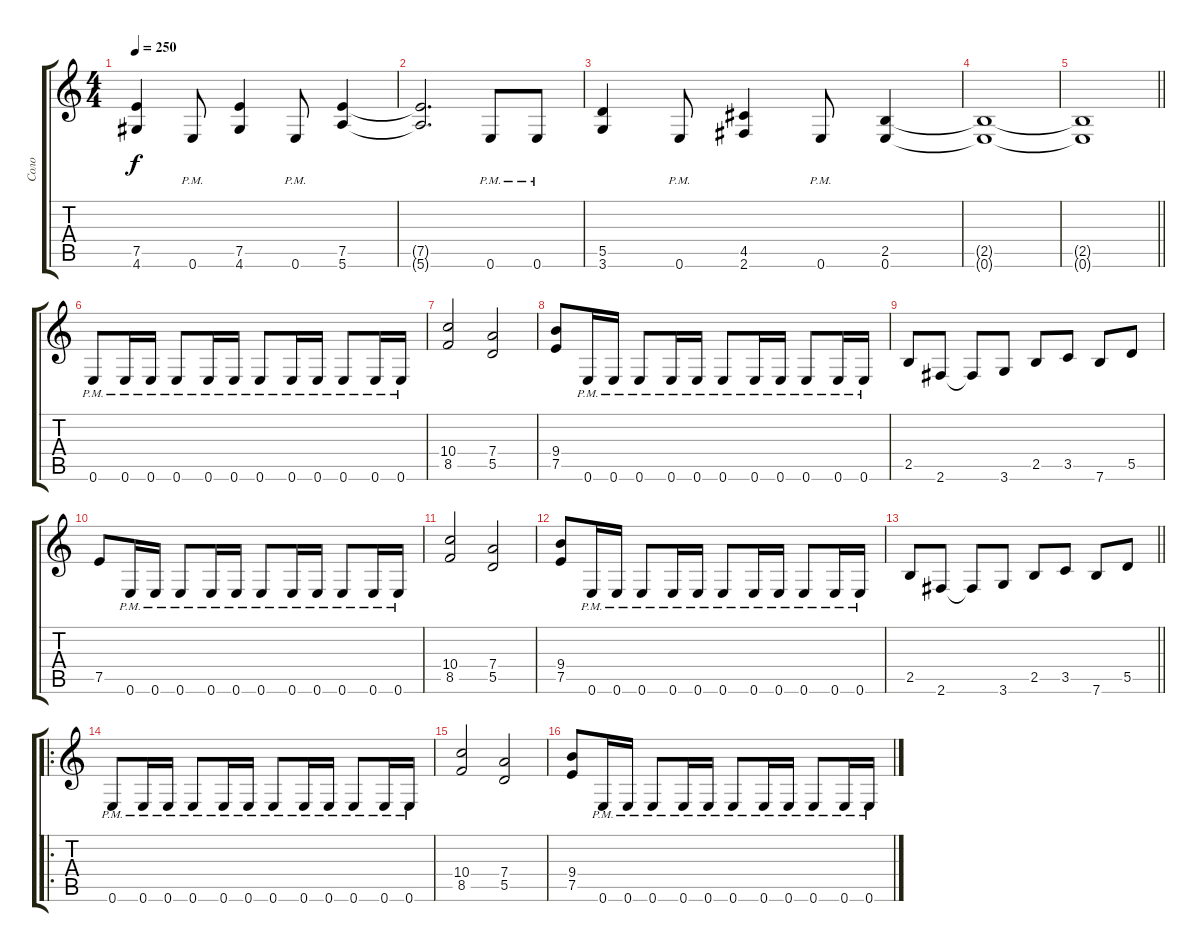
\track ("Соло" "Соло") {instrument distortionguitar}
\staff {score tabs}
\tuning (E4 B3 G3 D3 A2 E2) {hide}
\ts (4 4)
\tempo 250
\clef g2
\ks c
(7.5 4.6).4{dy f} 0.6{pm}.8 (7.5 4.6).4 0.6{pm}.8 (7.5 5.6).4 |
(7.5{t} 5.6{t}).2{d} 0.6{pm}.8 0.6{pm}.8 |
(5.5 3.6).4 0.6{pm}.8 (4.5 2.6).4 0.6{pm}.8 (2.5 0.6).4 |
(2.5{t} 0.6{t}).1 |
\barLineRight lightlight
(2.5{t} 0.6{t}).1 |
0.6{pm}.8 0.6{pm}.16 0.6{pm}.16 0.6{pm}.8 0.6{pm}.16 0.6{pm}.16 0.6{pm}.8 0.6{pm}.16 0.6{pm}.16 0.6{pm}.8 0.6{pm}.16 0.6{pm}.16 |
(10.4 8.5).2 (7.4 5.5).2 |
(9.4 7.5).8 0.6{pm}.16 0.6{pm}.16 0.6{pm}.8 0.6{pm}.16 0.6{pm}.16 0.6{pm}.8 0.6{pm}.16 0.6{pm}.16 0.6{pm}.8 0.6{pm}.16 0.6{pm}.16 |
2.5.8 2.6.8 2.6{t}.8 3.6.8 2.5.8 3.5.8 7.6.8 5.5.8 |
7.5.8 0.6{pm}.16 0.6{pm}.16 0.6{pm}.8 0.6{pm}.16 0.6{pm}.16 0.6{pm}.8 0.6{pm}.16 0.6{pm}.16 0.6{pm}.8 0.6{pm}.16 0.6{pm}.16 |
(10.4 8.5).2 (7.4 5.5).2 |
(9.4 7.5).8 0.6{pm}.16 0.6{pm}.16 0.6{pm}.8 0.6{pm}.16 0.6{pm}.16 0.6{pm}.8 0.6{pm}.16 0.6{pm}.16 0.6{pm}.8 0.6{pm}.16 0.6{pm}.16 |
\barLineRight lightlight
2.5.8 2.6.8 2.6{t}.8 3.6.8 2.5.8 3.5.8 7.6.8 5.5.8 |
\ro
0.6{pm}.8 0.6{pm}.16 0.6{pm}.16 0.6{pm}.8 0.6{pm}.16 0.6{pm}.16 0.6{pm}.8 0.6{pm}.16 0.6{pm}.16 0.6{pm}.8 0.6{pm}.16 0.6{pm}.16 |
(10.4 8.5).2 (7.4 5.5).2 |
(9.4 7.5).8 0.6{pm}.16 0.6{pm}.16 0.6{pm}.8 0.6{pm}.16 0.6{pm}.16 0.6{pm}.8 0.6{pm}.16 0.6{pm}.16 0.6{pm}.8 0.6{pm}.16 0.6{pm}.16
